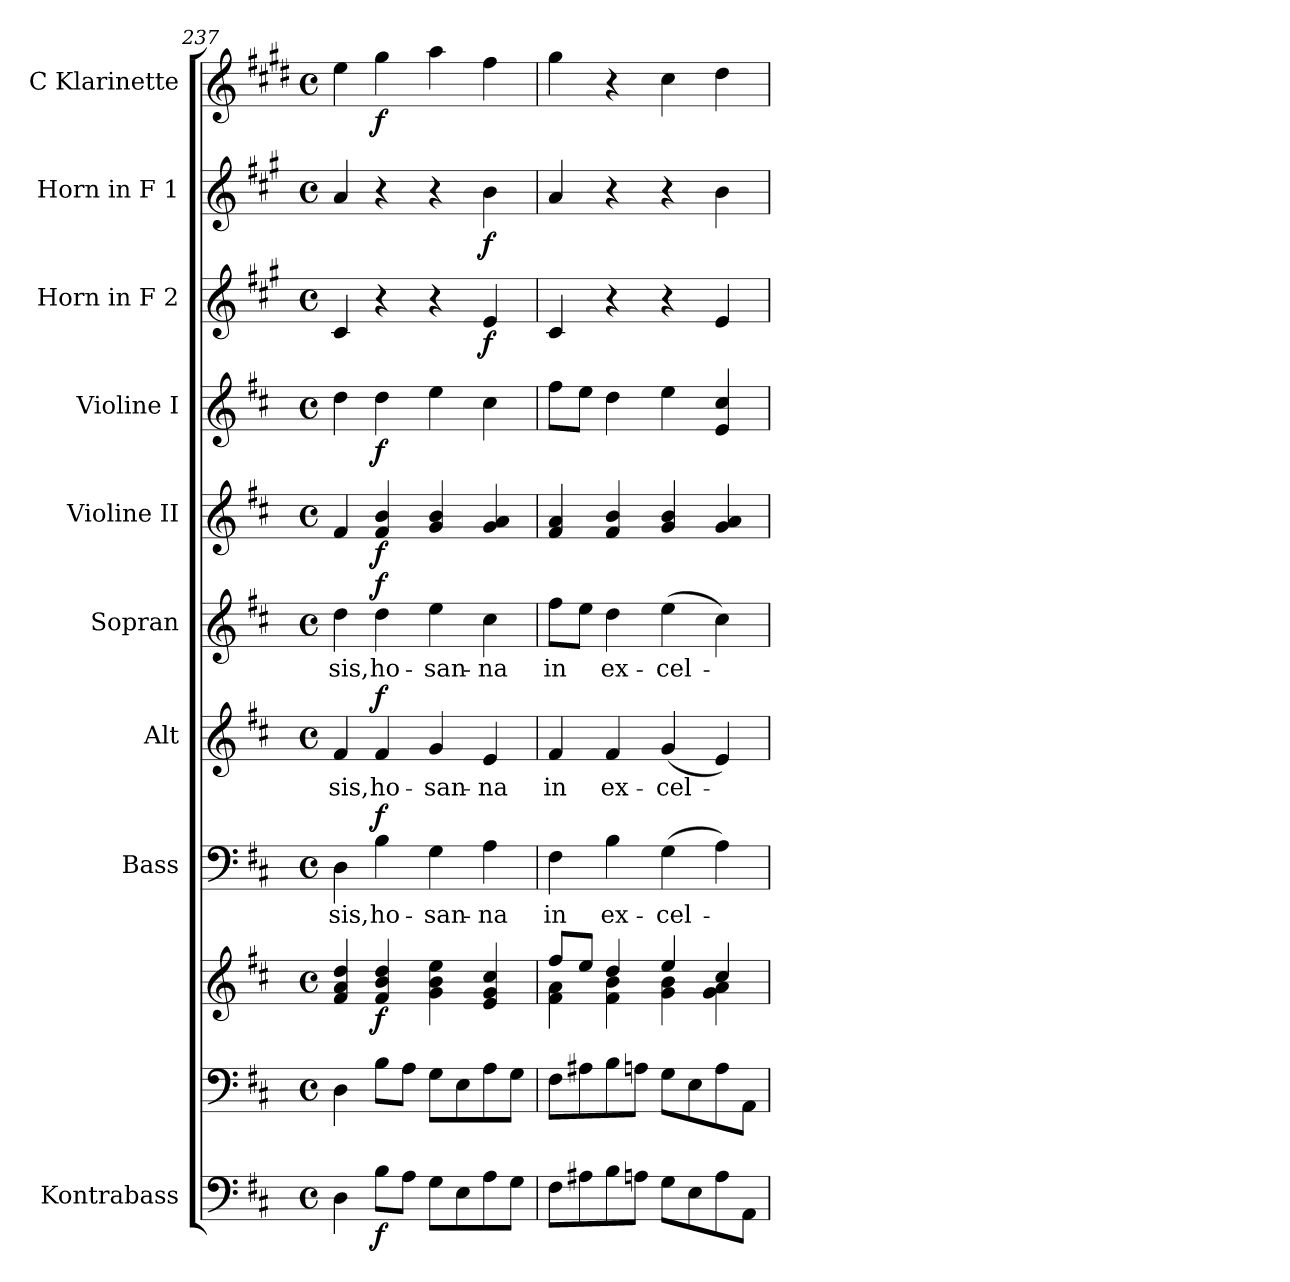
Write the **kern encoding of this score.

**kern	**dynam	**kern	**kern	**dynam	**kern	**text	**dynam	**kern	**text	**dynam	**kern	**text	**dynam	**kern	**dynam	**kern	**dynam	**kern	**dynam	**kern	**dynam	**kern	**dynam
*part10	*part10	*part9	*part9	*part9	*part8	*part8	*part8	*part7	*part7	*part7	*part6	*part6	*part6	*part5	*part5	*part4	*part4	*part3	*part3	*part2	*part2	*part1	*part1
*staff11	*staff11	*staff10	*staff9	*staff9/10	*staff8	*staff8	*staff8	*staff7	*staff7	*staff7	*staff6	*staff6	*staff6	*staff5	*staff5	*staff4	*staff4	*staff3	*staff3	*staff2	*staff2	*staff1	*staff1
*I"Kontrabass	*	*	*	*	*I"Bass	*	*	*I"Alt	*	*	*I"Sopran	*	*	*I"Violine II	*	*I"Violine I	*	*I"Horn in F 2	*	*I"Horn in F 1	*	*I"C Klarinette	*
*I'Kb.	*	*	*	*	*I'B.	*	*	*I'A.	*	*	*I'S.	*	*	*I'Vl. II	*	*I'Vl. I	*	*	*	*	*	*I'Kl.	*
!!LO:PB:g=z
*clefF4	*	*clefF4	*clefG2	*	*clefF4	*	*	*clefG2	*	*	*clefG2	*	*	*clefG2	*	*clefG2	*	*clefG2	*	*clefG2	*	*clefG2	*
*ITrd7c12	*	*	*	*	*	*	*	*	*	*	*	*	*	*	*	*	*	*ITrd4c7	*	*ITrd4c7	*	*ITrd1c2	*
*k[f#c#]	*	*k[f#c#]	*k[f#c#]	*	*k[f#c#]	*	*	*k[f#c#]	*	*	*k[f#c#]	*	*	*k[f#c#]	*	*k[f#c#]	*	*k[f#c#]	*	*k[f#c#]	*	*k[f#c#]	*
*D:	*	*D:	*D:	*	*D:	*	*	*D:	*	*	*D:	*	*	*D:	*	*D:	*	*D:	*	*D:	*	*D:	*
*M4/4	*	*M4/4	*M4/4	*	*M4/4	*	*	*M4/4	*	*	*M4/4	*	*	*M4/4	*	*M4/4	*	*M4/4	*	*M4/4	*	*M4/4	*
*met(c)	*	*met(c)	*met(c)	*	*met(c)	*	*	*met(c)	*	*	*met(c)	*	*	*met(c)	*	*met(c)	*	*met(c)	*	*met(c)	*	*met(c)	*
=237	=237	=237	=237	=237	=237	=237	=237	=237	=237	=237	=237	=237	=237	=237	=237	=237	=237	=237	=237	=237	=237	=237	=237
!	!	!	!	!	!	!LO:LY:b	!	!	!LO:LY:b	!	!	!LO:LY:b	!	!	!	!	!	!	!	!	!	!	!
4DD\	.	4D\	4f#/ 4a/ 4dd/	.	4D\	-sis,	.	4f#/	-sis,	.	4dd\	-sis,	.	4f#/	.	4dd\	.	4F#/	.	4d/	.	4dd\	.
!	!LO:DY:b	!	!	!LO:DY:b	!	!LO:LY:b	!LO:DY:a	!	!LO:LY:b	!LO:DY:a	!	!LO:LY:b	!LO:DY:a	!	!LO:DY:b	!	!LO:DY:b	!	!	!	!	!	!LO:DY:b
8BB\L	f	8B\L	4f#/ 4b/ 4dd/	f	4B\	ho-	f	4f#/	ho-	f	4dd\	ho-	f	4f#/ 4b/	f	4dd\	f	4r	.	4r	.	4ff#\	f
8AA\J	.	8A\J	.	.	.	.	.	.	.	.	.	.	.	.	.	.	.	.	.	.	.	.	.
!	!	!	!	!	!	!LO:LY:b	!	!	!LO:LY:b	!	!	!LO:LY:b	!	!	!	!	!	!	!	!	!	!	!
8GG\L	.	8G\L	4g\ 4b\ 4ee\	.	4G\	-san-	.	4g/	-san-	.	4ee\	-san-	.	4g/ 4b/	.	4ee\	.	4r	.	4r	.	4gg\	.
8EE\	.	8E\	.	.	.	.	.	.	.	.	.	.	.	.	.	.	.	.	.	.	.	.	.
!	!	!	!	!	!	!LO:LY:b	!	!	!LO:LY:b	!	!	!LO:LY:b	!	!	!	!	!	!	!LO:DY:b	!	!LO:DY:b	!	!
8AA\	.	8A\	4e/ 4g/ 4cc#/	.	4A\	-na	.	4e/	-na	.	4cc#\	-na	.	4g/ 4a/	.	4cc#\	.	4A/	f	4e\	f	4ee\	.
8GG\J	.	8G\J	.	.	.	.	.	.	.	.	.	.	.	.	.	.	.	.	.	.	.	.	.
=238	=238	=238	=238	=238	=238	=238	=238	=238	=238	=238	=238	=238	=238	=238	=238	=238	=238	=238	=238	=238	=238	=238	=238
*	*	*	*^	*	*	*	*	*	*	*	*	*	*	*	*	*	*	*	*	*	*	*	*
!	!	!	!	!	!	!	!LO:LY:b	!	!	!LO:LY:b	!	!	!LO:LY:b	!	!	!	!	!	!	!	!	!	!	!
8FF#\L	.	8F#\L	8ff#/L	4f#\ 4a\	.	4F#\	in	.	4f#/	in	.	8ff#\L	in	.	4f#/ 4a/	.	8ff#\L	.	4F#/	.	4d/	.	4ff#\	.
8AA#X\	.	8A#X\	8ee/J	.	.	.	.	.	.	.	.	8ee\J	.	.	.	.	8ee\J	.	.	.	.	.	.	.
!	!	!	!	!	!	!	!LO:LY:b	!	!	!LO:LY:b	!	!	!LO:LY:b	!	!	!	!	!	!	!	!	!	!	!
8BB\	.	8B\	4dd/	4f#\ 4b\	.	4B\	ex-	.	4f#/	ex-	.	4dd\	ex-	.	4f#/ 4b/	.	4dd\	.	4r	.	4r	.	4r	.
8AAn\J	.	8An\J	.	.	.	.	.	.	.	.	.	.	.	.	.	.	.	.	.	.	.	.	.	.
!	!	!	!	!	!	!	!LO:LY:b	!	!	!LO:LY:b	!	!	!LO:LY:b	!	!	!	!	!	!	!	!	!	!	!
8GG\L	.	8G\L	4ee/	4g\ 4b\	.	(>4G\	-cel-	.	(<4g/	-cel-	.	(>4ee\	-cel-	.	4g/ 4b/	.	4ee\	.	4r	.	4r	.	4b\	.
8EE\	.	8E\	.	.	.	.	.	.	.	.	.	.	.	.	.	.	.	.	.	.	.	.	.	.
8AA\	.	8A\	4cc#/	4g\ 4a\	.	4A\)	.	.	4e/)	.	.	4cc#\)	.	.	4g/ 4a/	.	4e/ 4cc#/	.	4A/	.	4e\	.	4cc#\	.
8AAA\J	.	8AA\J	.	.	.	.	.	.	.	.	.	.	.	.	.	.	.	.	.	.	.	.	.	.
*	*	*	*v	*v	*	*	*	*	*	*	*	*	*	*	*	*	*	*	*	*	*	*	*	*
=	=	=	=	=	=	=	=	=	=	=	=	=	=	=	=	=	=	=	=	=	=	=	=
*-	*-	*-	*-	*-	*-	*-	*-	*-	*-	*-	*-	*-	*-	*-	*-	*-	*-	*-	*-	*-	*-	*-	*-
